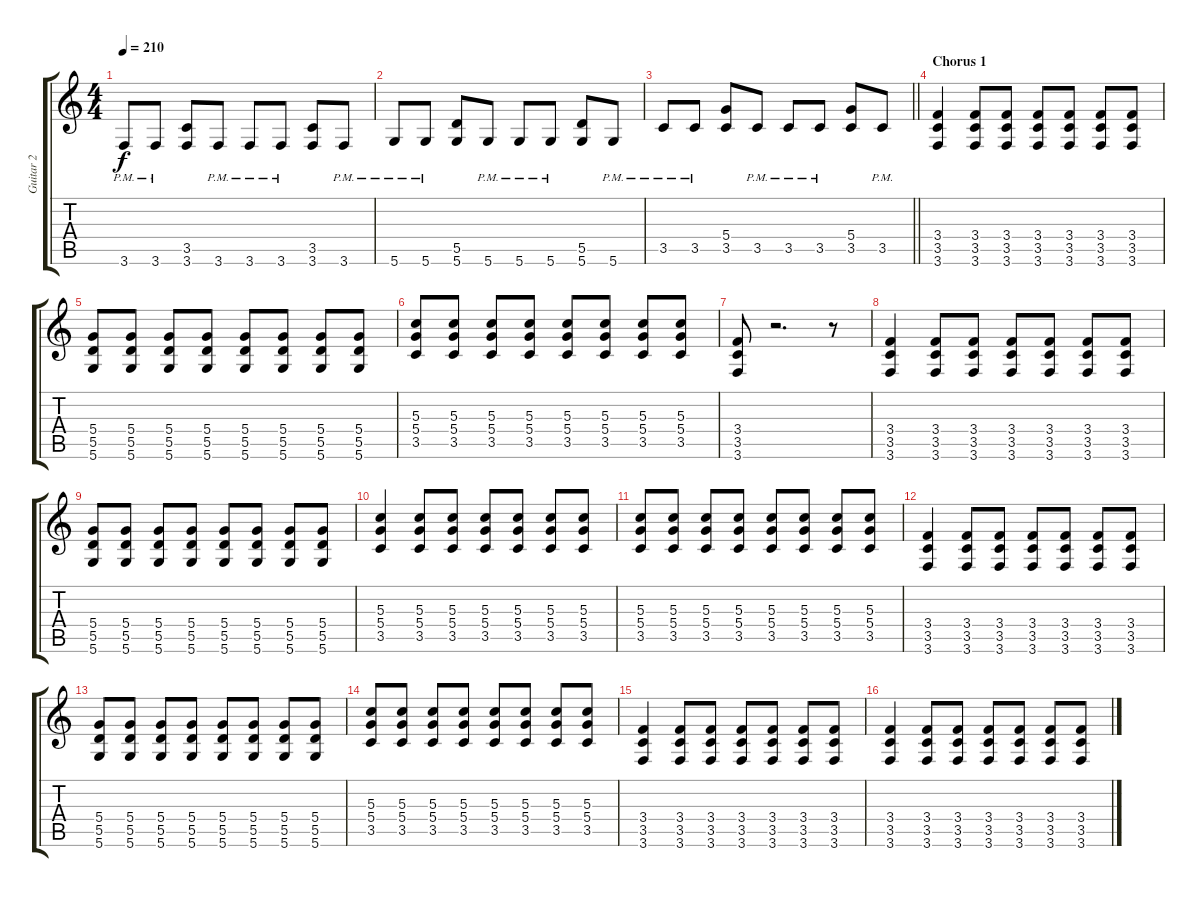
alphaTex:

\track ("Guitar 2" "Guitar 2") {instrument distortionguitar}
\staff {score tabs}
\tuning (E4 B3 G3 D3 A2 D2) {hide}
\ts (4 4)
\tempo 210
\clef g2
\ks c
3.6{pm}.8{dy f} 3.6{pm}.8 (3.5 3.6).8 3.6{pm}.8 3.6{pm}.8 3.6{pm}.8 (3.5 3.6).8 3.6{pm}.8 |
5.6{pm}.8 5.6{pm}.8 (5.5 5.6).8 5.6{pm}.8 5.6{pm}.8 5.6{pm}.8 (5.5 5.6).8 5.6{pm}.8 |
\barLineRight lightlight
3.5{pm}.8 3.5{pm}.8 (5.4 3.5).8 3.5{pm}.8 3.5{pm}.8 3.5{pm}.8 (5.4 3.5).8 3.5{pm}.8 |
\section ("" "Chorus 1")
(3.4 3.5 3.6).4 (3.4 3.5 3.6).8 (3.4 3.5 3.6).8 (3.4 3.5 3.6).8 (3.4 3.5 3.6).8 (3.4 3.5 3.6).8 (3.4 3.5 3.6).8 |
(5.4 5.5 5.6).8 (5.4 5.5 5.6).8 (5.4 5.5 5.6).8 (5.4 5.5 5.6).8 (5.4 5.5 5.6).8 (5.4 5.5 5.6).8 (5.4 5.5 5.6).8 (5.4 5.5 5.6).8 |
(5.3 5.4 3.5).8 (5.3 5.4 3.5).8 (5.3 5.4 3.5).8 (5.3 5.4 3.5).8 (5.3 5.4 3.5).8 (5.3 5.4 3.5).8 (5.3 5.4 3.5).8 (5.3 5.4 3.5).8 |
(3.4 3.5 3.6).8 r.2{d} r.8 |
(3.4 3.5 3.6).4 (3.4 3.5 3.6).8 (3.4 3.5 3.6).8 (3.4 3.5 3.6).8 (3.4 3.5 3.6).8 (3.4 3.5 3.6).8 (3.4 3.5 3.6).8 |
(5.4 5.5 5.6).8 (5.4 5.5 5.6).8 (5.4 5.5 5.6).8 (5.4 5.5 5.6).8 (5.4 5.5 5.6).8 (5.4 5.5 5.6).8 (5.4 5.5 5.6).8 (5.4 5.5 5.6).8 |
(5.3 5.4 3.5).4 (5.3 5.4 3.5).8 (5.3 5.4 3.5).8 (5.3 5.4 3.5).8 (5.3 5.4 3.5).8 (5.3 5.4 3.5).8 (5.3 5.4 3.5).8 |
(5.3 5.4 3.5).8 (5.3 5.4 3.5).8 (5.3 5.4 3.5).8 (5.3 5.4 3.5).8 (5.3 5.4 3.5).8 (5.3 5.4 3.5).8 (5.3 5.4 3.5).8 (5.3 5.4 3.5).8 |
(3.4 3.5 3.6).4 (3.4 3.5 3.6).8 (3.4 3.5 3.6).8 (3.4 3.5 3.6).8 (3.4 3.5 3.6).8 (3.4 3.5 3.6).8 (3.4 3.5 3.6).8 |
(5.4 5.5 5.6).8 (5.4 5.5 5.6).8 (5.4 5.5 5.6).8 (5.4 5.5 5.6).8 (5.4 5.5 5.6).8 (5.4 5.5 5.6).8 (5.4 5.5 5.6).8 (5.4 5.5 5.6).8 |
(5.3 5.4 3.5).8 (5.3 5.4 3.5).8 (5.3 5.4 3.5).8 (5.3 5.4 3.5).8 (5.3 5.4 3.5).8 (5.3 5.4 3.5).8 (5.3 5.4 3.5).8 (5.3 5.4 3.5).8 |
(3.4 3.5 3.6).4 (3.4 3.5 3.6).8 (3.4 3.5 3.6).8 (3.4 3.5 3.6).8 (3.4 3.5 3.6).8 (3.4 3.5 3.6).8 (3.4 3.5 3.6).8 |
(3.4 3.5 3.6).4 (3.4 3.5 3.6).8 (3.4 3.5 3.6).8 (3.4 3.5 3.6).8 (3.4 3.5 3.6).8 (3.4 3.5 3.6).8 (3.4 3.5 3.6).8
